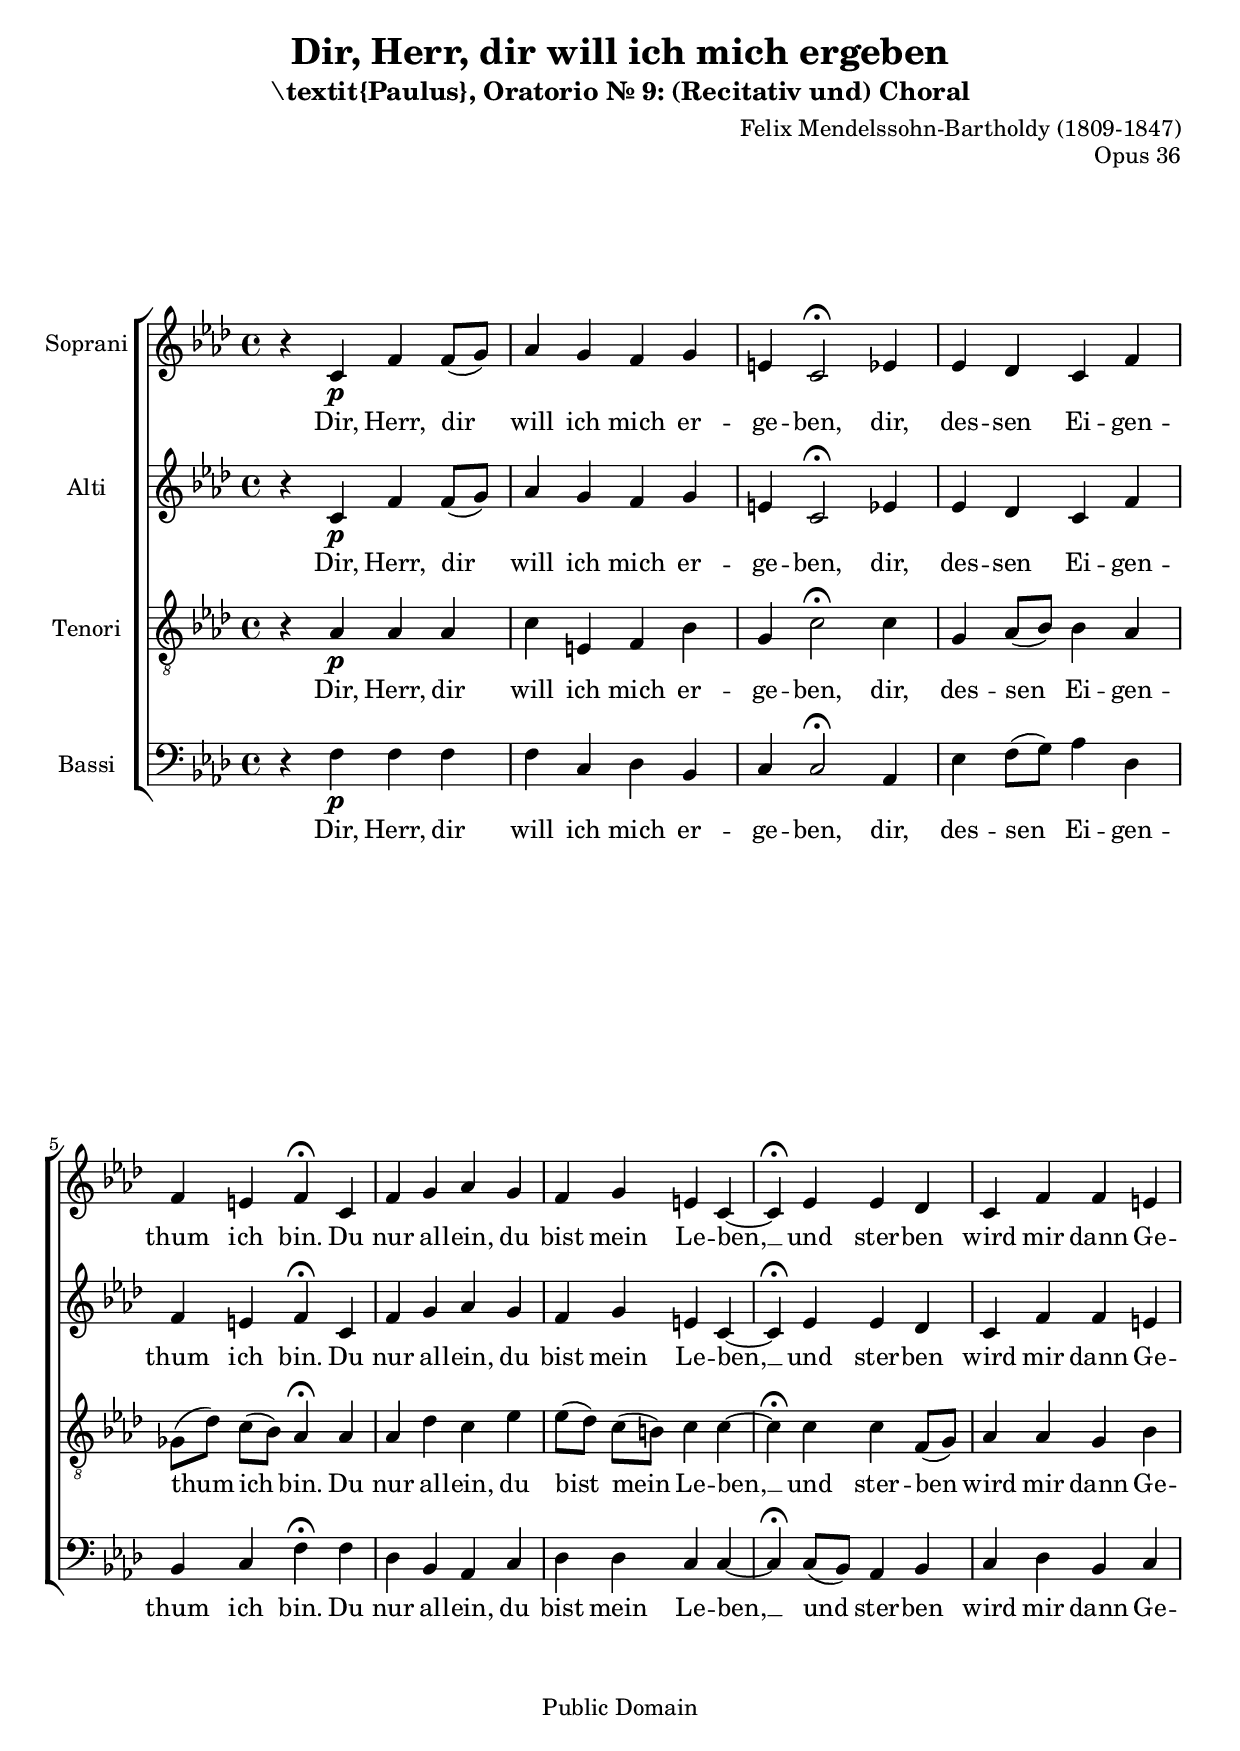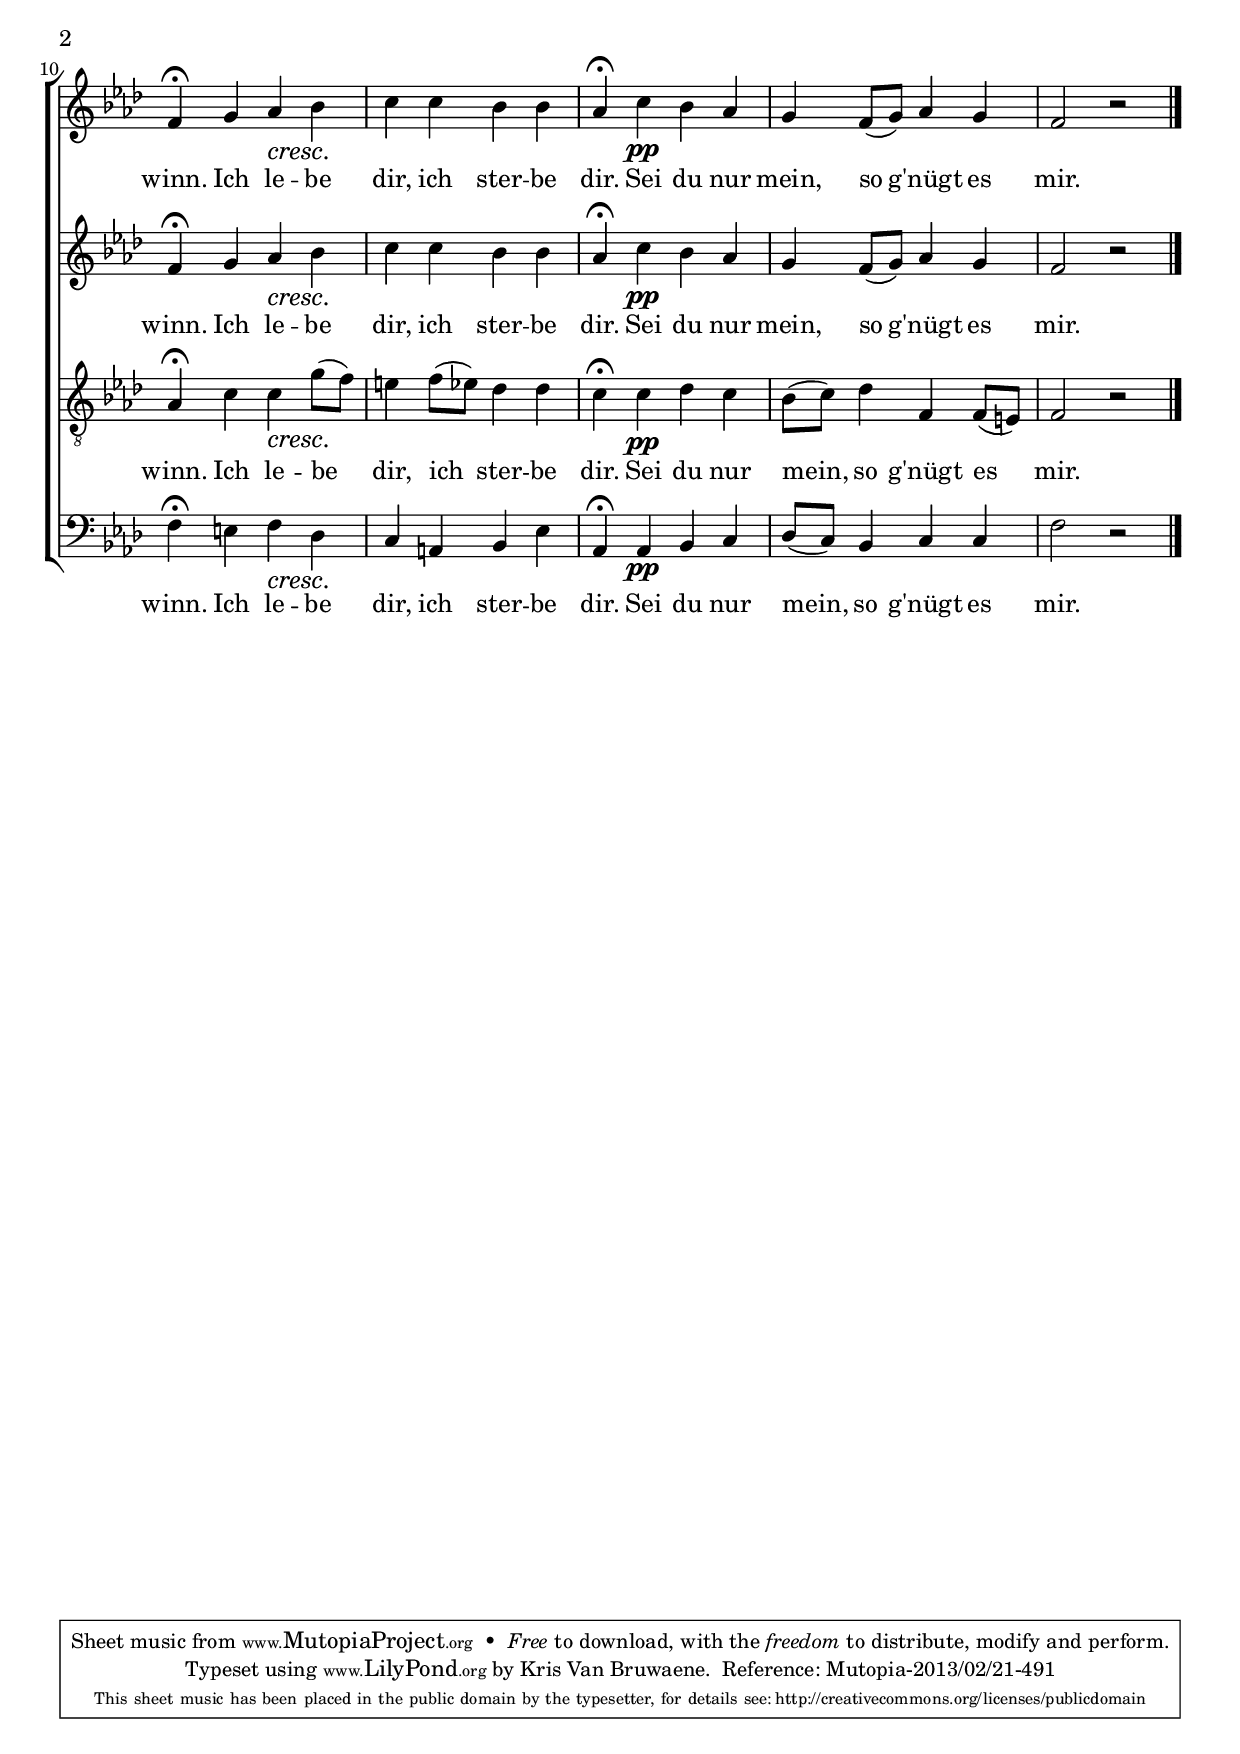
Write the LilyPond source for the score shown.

%#(set-global-staff-size 16)
\header {
  filename =    "paulus_9.ly"
  opus =        "Opus 36"
  title=	"Dir, Herr, dir will ich mich ergeben"
  subtitle="\\textit{Paulus}, Oratorio Nr. 9: (Recitativ und) Choral"
  composer="Felix Mendelssohn-Bartholdy (1809-1847)"
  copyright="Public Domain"
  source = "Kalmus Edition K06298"
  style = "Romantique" % Early Romantic
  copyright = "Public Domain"
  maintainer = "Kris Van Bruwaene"
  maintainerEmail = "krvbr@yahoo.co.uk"
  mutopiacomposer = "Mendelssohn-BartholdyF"
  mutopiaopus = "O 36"
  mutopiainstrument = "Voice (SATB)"
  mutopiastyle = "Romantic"

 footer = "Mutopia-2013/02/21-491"
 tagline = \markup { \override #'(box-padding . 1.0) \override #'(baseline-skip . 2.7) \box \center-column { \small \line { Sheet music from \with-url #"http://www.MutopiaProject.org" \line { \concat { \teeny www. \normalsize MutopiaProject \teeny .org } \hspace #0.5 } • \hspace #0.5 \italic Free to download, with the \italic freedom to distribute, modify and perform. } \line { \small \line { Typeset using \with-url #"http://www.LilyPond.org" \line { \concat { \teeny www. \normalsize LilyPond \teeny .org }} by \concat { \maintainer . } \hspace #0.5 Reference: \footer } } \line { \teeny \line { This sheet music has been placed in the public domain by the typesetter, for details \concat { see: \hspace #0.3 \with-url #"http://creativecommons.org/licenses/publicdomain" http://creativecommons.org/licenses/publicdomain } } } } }
}

\version "2.16.1"

global =  {
   \time 4/4
   \key f \minor
   \skip 1*14 \bar "|."
}

sopranoMelody =  \relative c' {
   r4 c\p f  f8[ ( g)] as4 g f g e c2\fermata es4 es des c f f e f\fermata
   c f g as g f g e c ~ c\fermata es es des c f f e f\fermata 
   g\deprecatedcresc as\deprecatedendcresc bes c c bes bes as\fermata c\pp bes as g  f8[ ( g)] as4
   g f2 r  
}

altoMelody =  \relative c' {
   r4 c\p f  f8[ ( g)] as4 g f g e c2\fermata es4 es des c f f e f\fermata
   c f g as g f g e c ~ c\fermata es es des c f f e f\fermata 
   g\deprecatedcresc as\deprecatedendcresc bes c c bes bes as\fermata c\pp bes as g  f8[ ( g)] as4
   g f2 r  
}

tenorMelody =  \relative g {
   r4 as\p as as c e, f bes g c2\fermata c4 g  as8[ ( bes)] bes4 as
    ges8[ ( des')]  c[ ( bes)] as4\fermata as as des c es  es8[ ( des)] 
    c[ ( b)] c4 c ~ c\fermata c c  f,8[ ( g)] as4 as g bes as\fermata
   c\deprecatedcresc c\deprecatedendcresc  g'8[ ( f)] e4  f8[ ( es)] des4 des c\fermata c\pp des c  bes8[ ( c)]
   des4 f,  f8[ ( e)] f2 r
}

bassMelody =  \relative c {
   r4 f\p f f f c des bes c c2\fermata as4 es' f8( g) as4 des, bes c f\fermata 
   f des bes as c des des c c~c\fermata c8( bes) as4 bes c des bes c 
   f\fermata e\deprecatedcresc f\deprecatedendcresc des c a bes es as,\fermata as\pp bes c des8( c) bes4 
   c c f2 r
}

tekst = \lyricmode {
  Dir,4 Herr, dir will ich mich er -- ge -- ben, dir, des -- sen 
  Ei -- gen -- thum ich bin. Du nur al -- lein, du bist mein Le -- ben, __ 
  und ster -- ben wird mir dann Ge -- winn. Ich le -- be dir, ich ster -- be
  dir. Sei du nur mein, so g'nügt es mir.  
}

sopranoTotal = <<
	      \context Staff = "soprano" { 
                \set Staff.instrumentName = "Soprani"
	      	\set Staff.midiInstrument = "voice oohs"
		\clef "violin"
				 \context Voice="soprano"<< 
						\global
						\sopranoMelody
						>>
					}
		     \new Lyrics \lyricsto "soprano" \tekst
     >>

altoTotal = <<
	      \context Staff = "alto" { 
                \set Staff.instrumentName = "Alti"
	      	\set Staff.midiInstrument = "voice oohs"
		\clef "violin"
				 \context Voice="alto"<< 
						\global
						\altoMelody
						>>
					}
		     \new Lyrics \lyricsto "alto" \tekst
     >>

tenorTotal = <<
	      \context Staff = "tenor" { 
                \set Staff.instrumentName = "Tenori"
	      	\set Staff.midiInstrument = "voice oohs"
		\clef "violin_8"
				 \context Voice="tenor"<< 
						\global
						\tenorMelody
						>>
					}
		     \new Lyrics \lyricsto "tenor" \tekst
     >>

bassTotal = <<
	      \context Staff = "bass" { 
                \set Staff.instrumentName = "Bassi"
	      	\set Staff.midiInstrument = "voice oohs"
		\clef "bass"
				 \context Voice="bass"<< 
						\global
						\bassMelody
						>>
					}
		     \new Lyrics \lyricsto "bass" \tekst
     >>

        
\score {
     \context ChoirStaff = "choir" <<
       \sopranoTotal
       \altoTotal
       \tenorTotal
       \bassTotal
     >>

  \layout { interscoreline = 3 }
  
  \midi {
    \tempo 4 = 40
    }


}

% EOF

